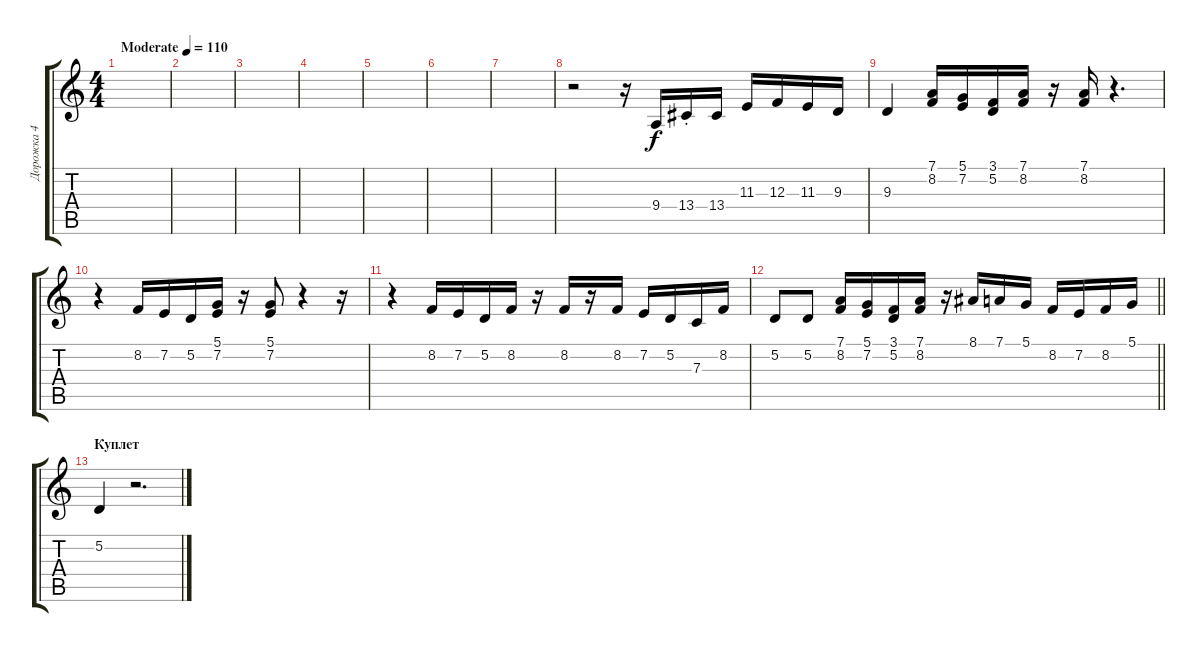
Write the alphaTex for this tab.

\track ("Дорожка 4" "Дорожка 4") {instrument accordion}
\staff {score tabs}
\tuning (D4 A3 F3 C3 G2 D2) {hide}
\ts (4 4)
\tempo (110 "Moderate")
\clef g2
\ks c
|
|
|
|
|
|
|
r.2 r.16 9.4.16 13.4{st}.16 13.4.16 11.3.16 12.3.16 11.3.16 9.3.16 |
9.3.4 (7.1 8.2).16 (5.1 7.2).16 (3.1 5.2).16 (7.1 8.2).16 r.16 (7.1 8.2).16 r.4{d} |
r.4 8.2.16 7.2.16 5.2.16 (5.1 7.2).16 r.16 (5.1 7.2).8 r.4 r.16 |
r.4 8.2.16 7.2.16 5.2.16 8.2.16 r.16 8.2.16 r.16 8.2.16 7.2.16 5.2.16 7.3.16 8.2.16 |
\barLineRight lightlight
5.2.8 5.2.8 (7.1 8.2).16 (5.1 7.2).16 (3.1 5.2).16 (7.1 8.2).16 r.16 8.1.16 7.1.16 5.1.16 8.2.16 7.2.16 8.2.16 5.1.16 |
\section ("" "Куплет")
5.2.4 r.2{d}
